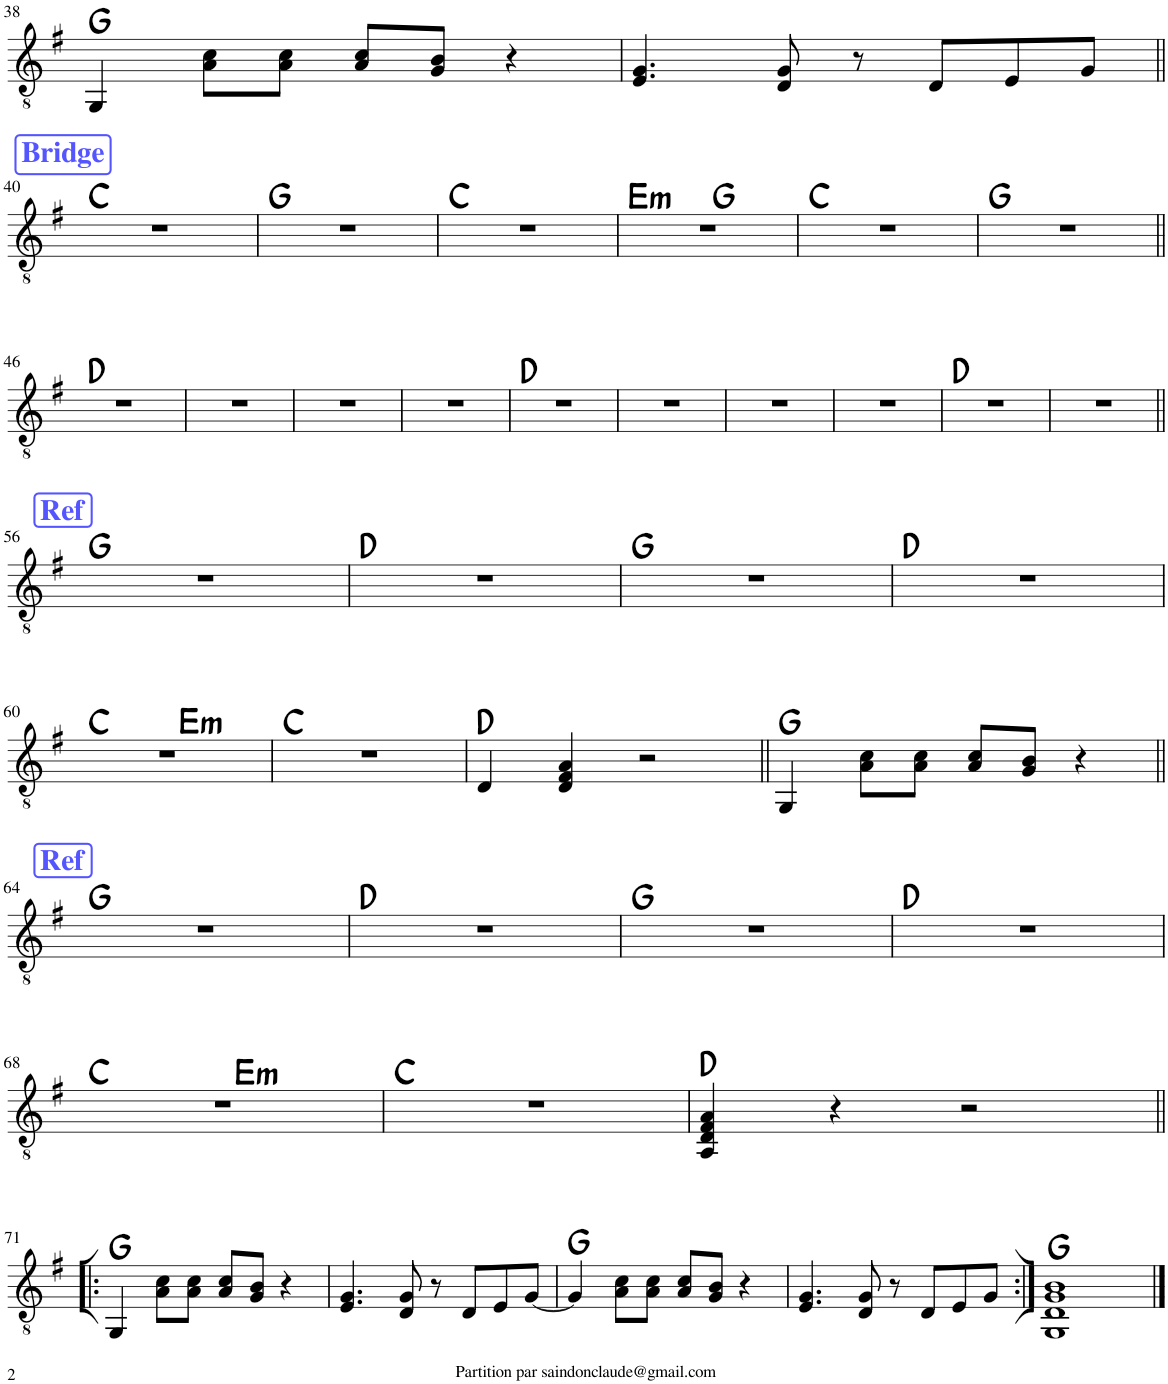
**kern	**harte
*part1	*part1
*staff1	*
*I"Classical Guitar	*
*I'Guit.	*
!!LO:PB:g=z
*clefGv2	*
*k[f#]	*
*M4/4	*
=38	=38
4GG/	G:maj
8A\ 8c\L	.
8A\ 8c\J	.
8A/ 8c/L	.
8G/ 8B/J	.
4r	.
=39	=39
4.E/ 4.G/	.
8D/ 8G/	.
8r	.
8D/L	.
8E/	.
8G/J	.
!!LO:LB:g=z
!!LO:REH:place=s1:a:B:cj:color=#5555FF:fs=14:t=Bridge
=40||	=40||
1r	C:maj
=41	=41
1r	G:maj
=42	=42
1r	C:maj
=43	=43
!	!LO:H:kt=m
*^	*
1r	2ryy	E:min
.	2ryy	G:maj
*v	*v	*
=44	=44
1r	C:maj
=45	=45
1r	G:maj
!!LO:LB:g=z
=46||	=46||
1r	D:maj
=47	=47
1r	.
=48	=48
1r	.
=49	=49
1r	.
=50	=50
1r	D:maj
=51	=51
1r	.
=52	=52
1r	.
=53	=53
1r	.
=54	=54
1r	D:maj
=55	=55
1r	.
!!LO:LB:g=z
!!LO:REH:place=s1:a:B:cj:color=#5555FF:fs=14:t=Ref
=56||	=56||
1r	G:maj
=57	=57
1r	D:maj
=58	=58
1r	G:maj
=59	=59
1r	D:maj
!!LO:LB:g=z
=60	=60
*^	*
1r	2ryy	C:maj
!	!	!LO:H:kt=m
.	2ryy	E:min
*v	*v	*
=61	=61
1r	C:maj
=62	=62
4D/	D:maj
4D/ 4F#/ 4A/	.
2r	.
=63||	=63||
4GG/	G:maj
8A\ 8c\L	.
8A\ 8c\J	.
8A/ 8c/L	.
8G/ 8B/J	.
4r	.
!!LO:LB:g=z
!!LO:REH:place=s1:a:B:cj:color=#5555FF:fs=14:t=Ref
=64||	=64||
1r	G:maj
=65	=65
1r	D:maj
=66	=66
1r	G:maj
=67	=67
1r	D:maj
!!LO:LB:g=z
=68	=68
*^	*
1r	2ryy	C:maj
!	!	!LO:H:kt=m
.	2ryy	E:min
*v	*v	*
=69	=69
1r	C:maj
=70	=70
4AA/ 4D/ 4F#/ 4A/	D:maj
4r	.
2r	.
!!LO:LB:g=z
=71!|:	=71!|:
4GG/	G:maj
8A\ 8c\L	.
8A\ 8c\J	.
8A/ 8c/L	.
8G/ 8B/J	.
4r	.
=72	=72
4.E/ 4.G/	.
8D/ 8G/	.
8r	.
8D/L	.
8E/	.
[8G/J	.
=73	=73
4G/]	G:maj
8A\ 8c\L	.
8A\ 8c\J	.
8A/ 8c/L	.
8G/ 8B/J	.
4r	.
=74	=74
4.E/ 4.G/	.
8D/ 8G/	.
8r	.
8D/L	.
8E/	.
8G/J	.
=75:|!	=75:|!
1GG 1D 1G 1B	G:maj
==	==
*-	*-
